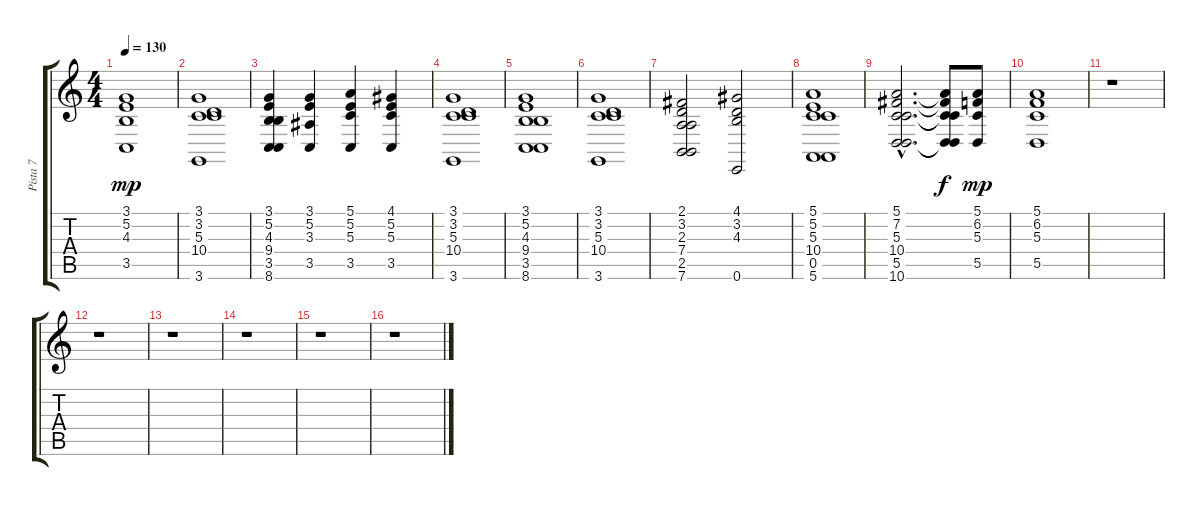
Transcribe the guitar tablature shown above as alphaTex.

\track ("Pista 7" "Pista 7") {instrument electricpiano1}
\staff {score tabs}
\tuning (E4 B3 G3 D3 A2 E2) {hide}
\ts (4 4)
\tempo 130
\clef g2
\ks c
(3.1 5.2 4.3 3.5).1{dy mp} |
(3.1 3.2 5.3 10.4 3.6).1 |
(3.1 5.2 4.3 9.4 3.5 8.6).4 (3.1 5.2 3.3 3.5).4 (5.1 5.2 5.3 3.5).4 (4.1 5.2 5.3 3.5).4 |
(3.1 3.2 5.3 10.4 3.6).1 |
(3.1 5.2 4.3 9.4 3.5 8.6).1 |
(3.1 3.2 5.3 10.4 3.6).1 |
(2.1 3.2 2.3 7.4 2.5 7.6).2 (4.1 3.2 4.3 0.6).2 |
(5.1 5.2 5.3 10.4 0.5 5.6).1 |
(5.1{hac} 7.2{hac} 5.3{hac} 10.4{hac} 5.5{hac} 10.6{hac}).2{d} (5.1{t} 7.2{t} 5.3{t} 10.4{t} 5.5{t} 10.6{t}).8{dy f} (5.1 6.2 5.3 5.5).8{dy mp} |
(5.1 6.2 5.3 5.5).1 |
r.1 |
r.1 |
r.1 |
r.1 |
r.1 |
r.1
